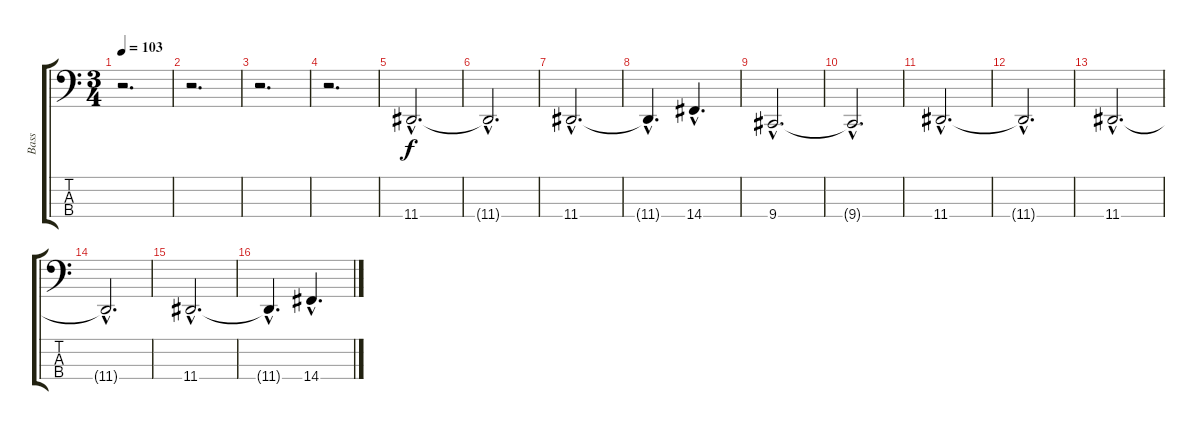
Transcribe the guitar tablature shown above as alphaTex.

\track ("Bass" "Bass") {instrument lead8bassandlead}
\staff {score tabs}
\tuning (G2 D2 A1 E1) {hide}
\ts (3 4)
\tempo 103
\clef f4
\ks c
r.2{d dy f instrument lead8bassandlead} |
r.2{d} |
r.2{d} |
r.2{d} |
11.4{hac}.2{d} |
11.4{hac t}.2{d} |
11.4{hac}.2{d} |
11.4{hac t}.4{d} 14.4{hac}.4{d} |
9.4{hac}.2{d} |
9.4{hac t}.2{d} |
11.4{hac}.2{d} |
11.4{hac t}.2{d} |
11.4{hac}.2{d} |
11.4{hac t}.2{d} |
11.4{hac}.2{d} |
11.4{hac t}.4{d} 14.4{hac}.4{d}
